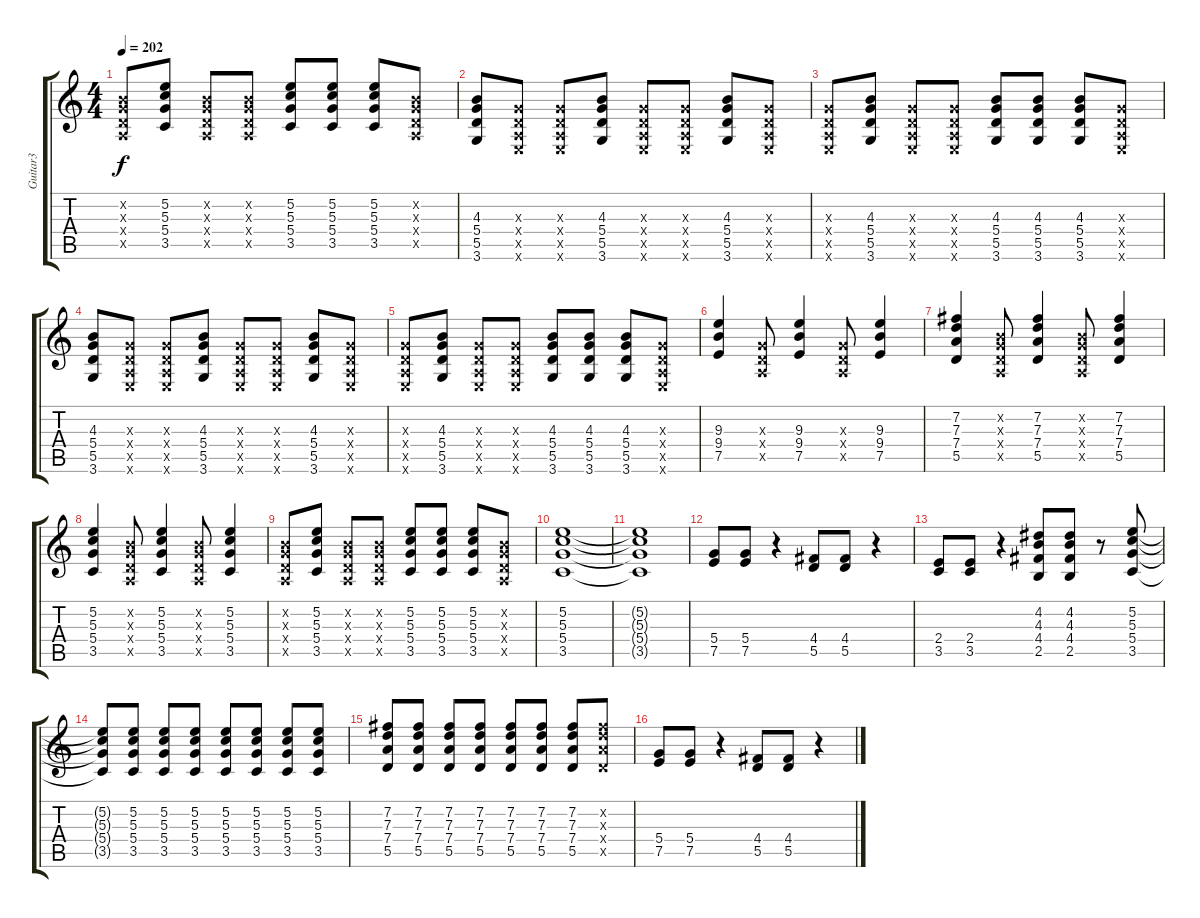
\track ("Guitar3" "Guitar3") {instrument distortionguitar}
\staff {score tabs}
\tuning (E4 B3 G3 D3 A2 E2) {hide}
\ts (4 4)
\tempo 202
\clef g2
\ks c
(0.2{x} 0.3{x} 0.4{x} 0.5{x}).8{dy f} (5.2 5.3 5.4 3.5).8 (0.2{x} 0.3{x} 0.4{x} 0.5{x}).8 (0.2{x} 0.3{x} 0.4{x} 0.5{x}).8 (5.2 5.3 5.4 3.5).8 (5.2 5.3 5.4 3.5).8 (5.2 5.3 5.4 3.5).8 (0.2{x} 0.3{x} 0.4{x} 0.5{x}).8 |
(4.3 5.4 5.5 3.6).8 (0.3{x} 0.4{x} 0.5{x} 0.6{x}).8 (0.3{x} 0.4{x} 0.5{x} 0.6{x}).8 (4.3 5.4 5.5 3.6).8 (0.3{x} 0.4{x} 0.5{x} 0.6{x}).8 (0.3{x} 0.4{x} 0.5{x} 0.6{x}).8 (4.3 5.4 5.5 3.6).8 (0.3{x} 0.4{x} 0.5{x} 0.6{x}).8 |
(0.3{x} 0.4{x} 0.5{x} 0.6{x}).8 (4.3 5.4 5.5 3.6).8 (0.3{x} 0.4{x} 0.5{x} 0.6{x}).8 (0.3{x} 0.4{x} 0.5{x} 0.6{x}).8 (4.3 5.4 5.5 3.6).8 (4.3 5.4 5.5 3.6).8 (4.3 5.4 5.5 3.6).8 (0.3{x} 0.4{x} 0.5{x} 0.6{x}).8 |
(4.3 5.4 5.5 3.6).8 (0.3{x} 0.4{x} 0.5{x} 0.6{x}).8 (0.3{x} 0.4{x} 0.5{x} 0.6{x}).8 (4.3 5.4 5.5 3.6).8 (0.3{x} 0.4{x} 0.5{x} 0.6{x}).8 (0.3{x} 0.4{x} 0.5{x} 0.6{x}).8 (4.3 5.4 5.5 3.6).8 (0.3{x} 0.4{x} 0.5{x} 0.6{x}).8 |
(0.3{x} 0.4{x} 0.5{x} 0.6{x}).8 (4.3 5.4 5.5 3.6).8 (0.3{x} 0.4{x} 0.5{x} 0.6{x}).8 (0.3{x} 0.4{x} 0.5{x} 0.6{x}).8 (4.3 5.4 5.5 3.6).8 (4.3 5.4 5.5 3.6).8 (4.3 5.4 5.5 3.6).8 (0.3{x} 0.4{x} 0.5{x} 0.6{x}).8 |
(9.3 9.4 7.5).4 (0.3{x} 0.4{x} 0.5{x}).8 (9.3 9.4 7.5).4 (0.3{x} 0.4{x} 0.5{x}).8 (9.3 9.4 7.5).4 |
(7.2 7.3 7.4 5.5).4 (0.2{x} 0.3{x} 0.4{x} 0.5{x}).8 (7.2 7.3 7.4 5.5).4 (0.2{x} 0.3{x} 0.4{x} 0.5{x}).8 (7.2 7.3 7.4 5.5).4 |
(5.2 5.3 5.4 3.5).4 (0.2{x} 0.3{x} 0.4{x} 0.5{x}).8 (5.2 5.3 5.4 3.5).4 (0.2{x} 0.3{x} 0.4{x} 0.5{x}).8 (5.2 5.3 5.4 3.5).4 |
(0.2{x} 0.3{x} 0.4{x} 0.5{x}).8 (5.2 5.3 5.4 3.5).8 (0.2{x} 0.3{x} 0.4{x} 0.5{x}).8 (0.2{x} 0.3{x} 0.4{x} 0.5{x}).8 (5.2 5.3 5.4 3.5).8 (5.2 5.3 5.4 3.5).8 (5.2 5.3 5.4 3.5).8 (0.2{x} 0.3{x} 0.4{x} 0.5{x}).8 |
(5.2 5.3 5.4 3.5).1 |
(5.2{t} 5.3{t} 5.4{t} 3.5{t}).1 |
(5.4 7.5).8 (5.4 7.5).8 r.4 (4.4 5.5).8 (4.4 5.5).8 r.4 |
(2.4 3.5).8 (2.4 3.5).8 r.4 (4.2 4.3 4.4 2.5).8 (4.2 4.3 4.4 2.5).8 r.8 (5.2 5.3 5.4 3.5).8 |
(5.2{t} 5.3{t} 5.4{t} 3.5{t}).8 (5.2 5.3 5.4 3.5).8 (5.2 5.3 5.4 3.5).8 (5.2 5.3 5.4 3.5).8 (5.2 5.3 5.4 3.5).8 (5.2 5.3 5.4 3.5).8 (5.2 5.3 5.4 3.5).8 (5.2 5.3 5.4 3.5).8 |
(7.2 7.3 7.4 5.5).8 (7.2 7.3 7.4 5.5).8 (7.2 7.3 7.4 5.5).8 (7.2 7.3 7.4 5.5).8 (7.2 7.3 7.4 5.5).8 (7.2 7.3 7.4 5.5).8 (7.2 7.3 7.4 5.5).8 (7.2{x} 7.3{x} 7.4{x} 5.5{x}).8 |
(5.4 7.5).8 (5.4 7.5).8 r.4 (4.4 5.5).8 (4.4 5.5).8 r.4
